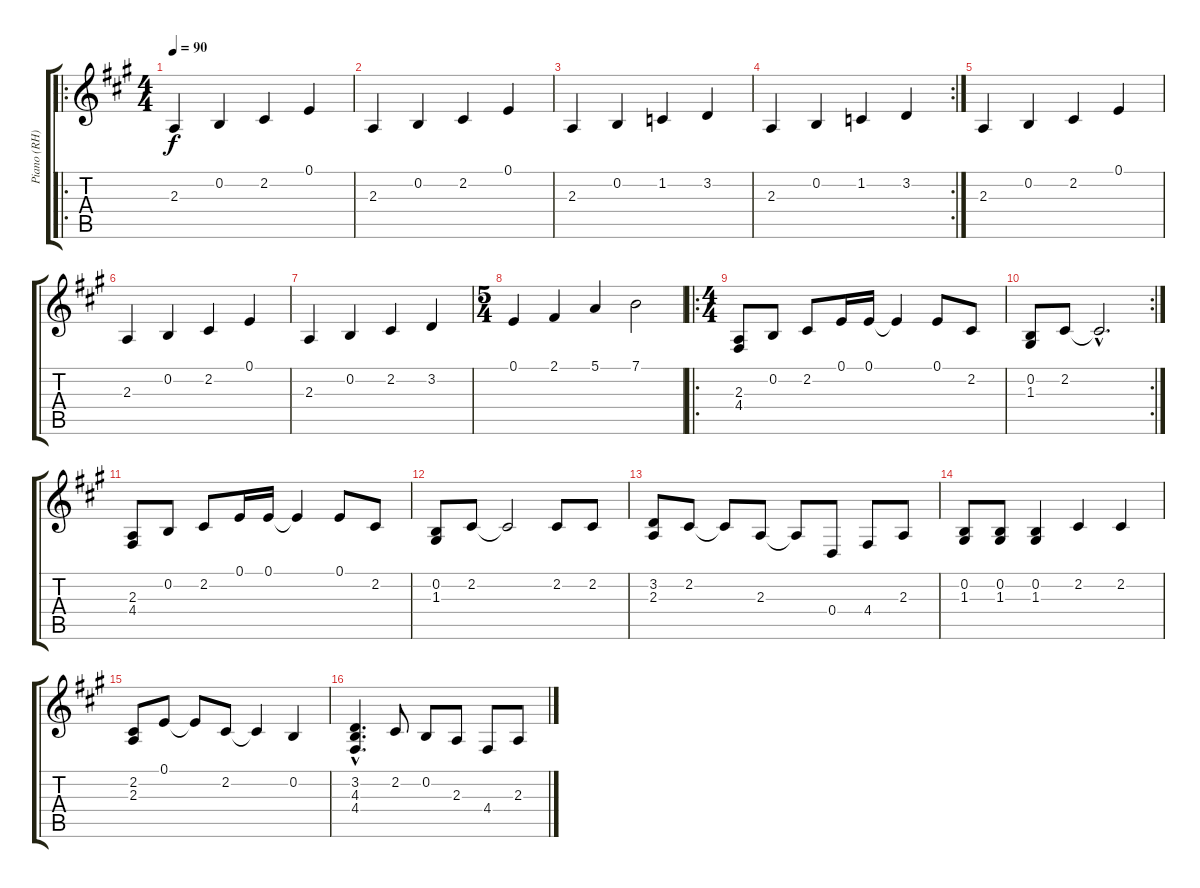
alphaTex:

\track ("Piano (RH)" "Piano (RH)") {instrument electricgrandpiano}
\staff {score tabs}
\tuning (E4 B3 G3 D3 A2 E2) {hide}
\ro
\ts (4 4)
\tempo 90
\clef g2
\ks a
2.3.4{dy f instrument electricgrandpiano} 0.2.4 2.2.4 0.1.4 |
2.3.4 0.2.4 2.2.4 0.1.4 |
2.3.4 0.2.4 1.2.4 3.2.4 |
\rc 2
2.3.4 0.2.4 1.2.4 3.2.4 |
2.3.4 0.2.4 2.2.4 0.1.4 |
2.3.4 0.2.4 2.2.4 0.1.4 |
2.3.4 0.2.4 2.2.4 3.2.4 |
\ts (5 4)
0.1.4 2.1.4 5.1.4 7.1.2 |
\ro
\ts (4 4)
(2.3 4.4).8 0.2.8 2.2.8 0.1.16 0.1.16 0.1{t}.4 0.1.8 2.2.8 |
\rc 2
(0.2 1.3).8 2.2.8 2.2{hac t}.2{d} |
(2.3 4.4).8 0.2.8 2.2.8 0.1.16 0.1.16 0.1{t}.4 0.1.8 2.2.8 |
(0.2 1.3).8 2.2.8 2.2{t}.2 2.2.8 2.2.8 |
(3.2 2.3).8 2.2.8 2.2{t}.8 2.3.8 2.3{t}.8 0.4.8 4.4.8 2.3.8 |
(0.2 1.3).8 (0.2 1.3).8 (0.2 1.3).4 2.2.4 2.2.4 |
(2.2 2.3).8 0.1.8 0.1{t}.8 2.2.8 2.2{t}.4 0.2.4 |
(3.2{hac} 4.3{hac} 4.4{hac}).4{d} 2.2.8 0.2.8 2.3.8 4.4.8 2.3.8
